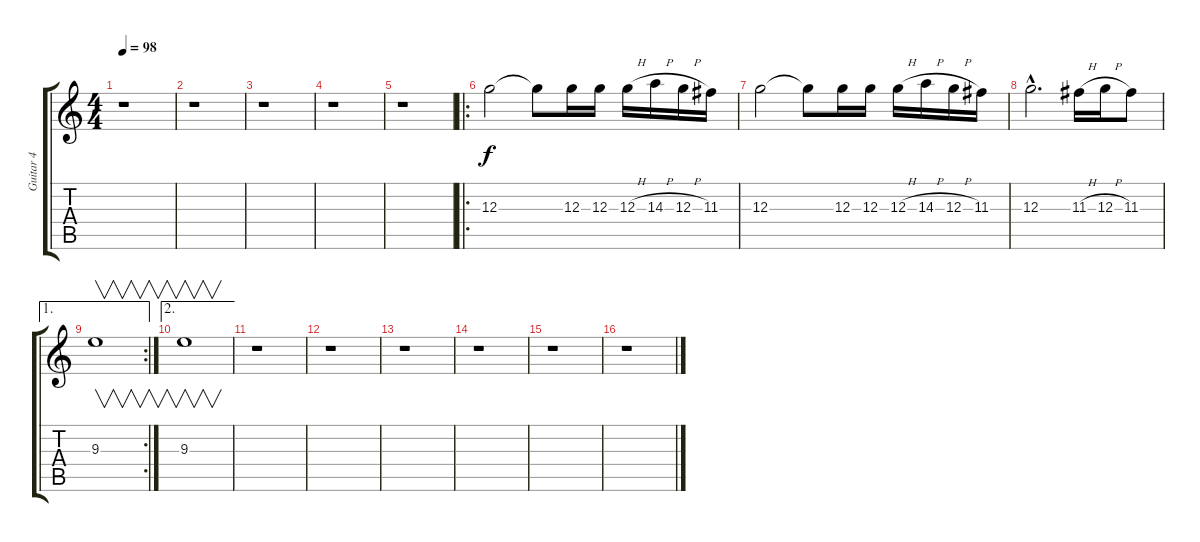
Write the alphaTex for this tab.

\track ("Guitar 4" "Guitar 4") {instrument distortionguitar}
\staff {score tabs}
\tuning (E4 B3 G3 D3 A2 E2) {hide}
\ts (4 4)
\tempo 98
\clef g2
\ks c
r.1{dy f} |
r.1 |
r.1 |
r.1 |
r.1 |
\ro
12.3.2{volume 11} 12.3{t}.8 12.3.16 12.3.16 12.3{h}.16 14.3{h}.16 12.3{h}.16 11.3.16 |
12.3.2 12.3{t}.8 12.3.16 12.3.16 12.3{h}.16 14.3{h}.16 12.3{h}.16 11.3.16 |
12.3{hac}.2{d} 11.3{h}.16 12.3{h}.16 11.3.8 |
\ae 1
\rc 2
9.3.1{v} |
\ae 2
9.3.1{v} |
r.1 |
r.1 |
r.1 |
r.1 |
r.1 |
r.1
